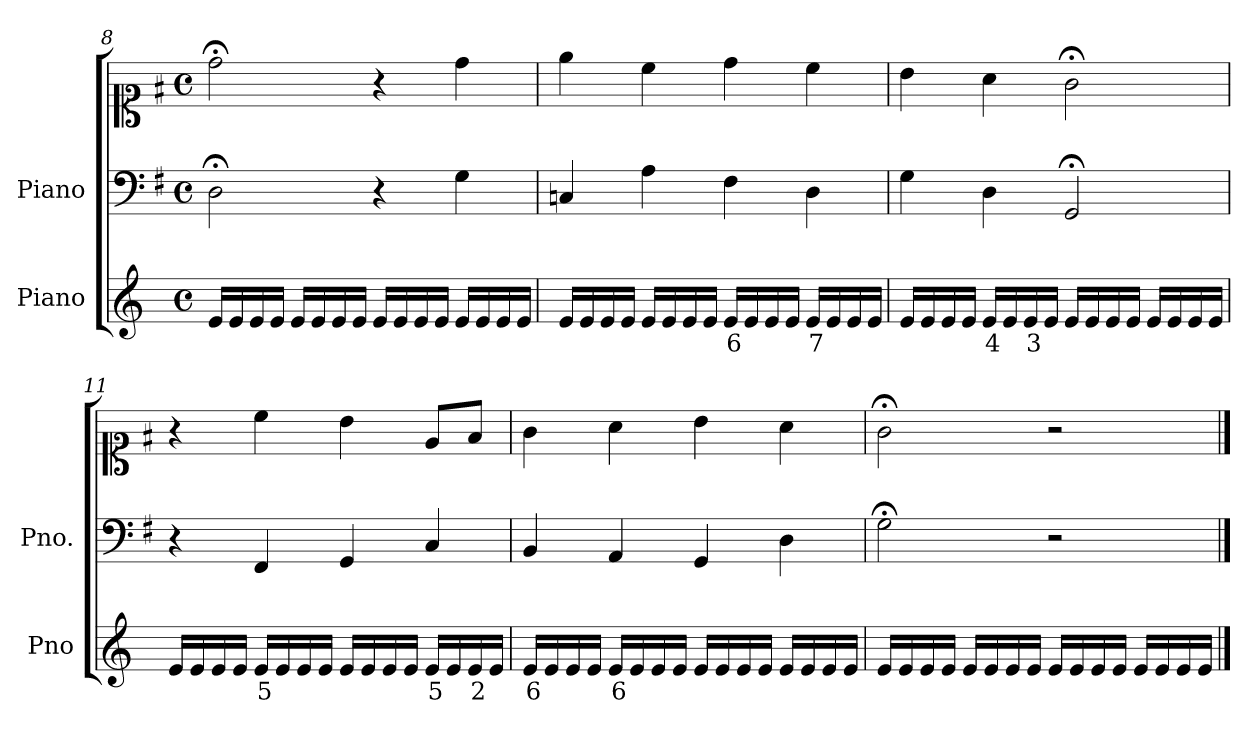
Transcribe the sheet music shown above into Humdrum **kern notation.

**kern	**text	**kern	**kern
*part2	*part2	*part1	*part1
*staff3	*staff3	*staff2	*staff1
*I"Piano	*	*I"Piano	*
*I'Pno	*	*I'Pno.	*
*clefG2	*	*clefF4	*clefC1
*k[]	*	*k[f#]	*k[f#]
*M4/4	*	*M4/4	*M4/4
*met(c)	*	*met(c)	*met(c)
=8	=8	=8	=8
16e/LL	.	2D;<\	2dd;<\
16e/	.	.	.
16e/	.	.	.
16e/JJ	.	.	.
16e/LL	.	.	.
16e/	.	.	.
16e/	.	.	.
16e/JJ	.	.	.
16e/LL	.	4r	4r
16e/	.	.	.
16e/	.	.	.
16e/JJ	.	.	.
16e/LL	.	4G\	4dd\
16e/	.	.	.
16e/	.	.	.
16e/JJ	.	.	.
=9	=9	=9	=9
16e/LL	.	4Cn/	4ee\
16e/	.	.	.
16e/	.	.	.
16e/JJ	.	.	.
16e/LL	.	4A\	4cc\
16e/	.	.	.
16e/	.	.	.
16e/JJ	.	.	.
!	!LO:LY:b	!	!
16e/LL	6	4F#\	4dd\
16e/	.	.	.
16e/	.	.	.
16e/JJ	.	.	.
!	!LO:LY:b	!	!
16e/LL	7	4D\	4cc\
16e/	.	.	.
16e/	.	.	.
16e/JJ	.	.	.
=10	=10	=10	=10
16e/LL	.	4G\	4b\
16e/	.	.	.
16e/	.	.	.
16e/JJ	.	.	.
!	!LO:LY:b	!	!
16e/LL	4	4D\	4a\
16e/	.	.	.
!	!LO:LY:b	!	!
16e/	3	.	.
16e/JJ	.	.	.
16e/LL	.	2GG;</	2g;<\
16e/	.	.	.
16e/	.	.	.
16e/JJ	.	.	.
16e/LL	.	.	.
16e/	.	.	.
16e/	.	.	.
16e/JJ	.	.	.
=11	=11	=11	=11
16e/LL	.	4r	4r
16e/	.	.	.
16e/	.	.	.
16e/JJ	.	.	.
!	!LO:LY:b	!	!
16e/LL	5	4FF#/	4cc\
16e/	.	.	.
16e/	.	.	.
16e/JJ	.	.	.
16e/LL	.	4GG/	4b\
16e/	.	.	.
16e/	.	.	.
16e/JJ	.	.	.
!	!LO:LY:b	!	!
16e/LL	5	4C/	8e/L
16e/	.	.	.
!	!LO:LY:b	!	!
16e/	2	.	8f#/J
16e/JJ	.	.	.
=12	=12	=12	=12
!	!LO:LY:b	!	!
16e/LL	6	4BB/	4g\
16e/	.	.	.
16e/	.	.	.
16e/JJ	.	.	.
!	!LO:LY:b	!	!
16e/LL	6	4AA/	4a\
16e/	.	.	.
16e/	.	.	.
16e/JJ	.	.	.
16e/LL	.	4GG/	4b\
16e/	.	.	.
16e/	.	.	.
16e/JJ	.	.	.
16e/LL	.	4D\	4a\
16e/	.	.	.
16e/	.	.	.
16e/JJ	.	.	.
=13	=13	=13	=13
16e/LL	.	2G;<\	2g;<\
16e/	.	.	.
16e/	.	.	.
16e/JJ	.	.	.
16e/LL	.	.	.
16e/	.	.	.
16e/	.	.	.
16e/JJ	.	.	.
16e/LL	.	2r	2r
16e/	.	.	.
16e/	.	.	.
16e/JJ	.	.	.
16e/LL	.	.	.
16e/	.	.	.
16e/	.	.	.
16e/JJ	.	.	.
==	==	==	==
*-	*-	*-	*-
